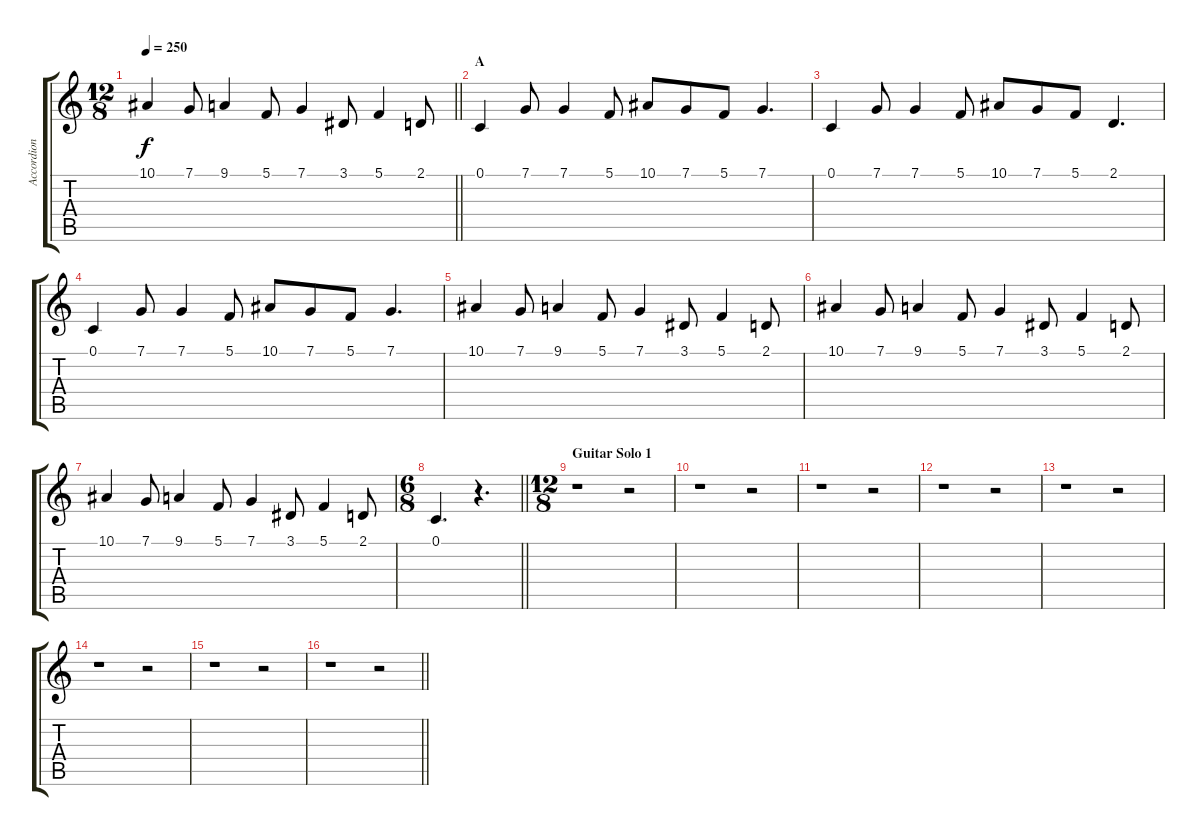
\track ("Accordion" "Accordion") {instrument accordion}
\staff {score tabs}
\tuning (C4 G3 Eb3 Bb2 F2 C2) {hide}
\ts (12 8)
\tempo 250
\clef g2
\barLineRight lightlight
\ks c
10.1.4{dy f} 7.1.8 9.1.4 5.1.8 7.1.4 3.1.8 5.1.4 2.1.8 |
\section ("" "A")
0.1.4 7.1.8 7.1.4 5.1.8 10.1.8 7.1.8 5.1.8 7.1.4{d} |
0.1.4 7.1.8 7.1.4 5.1.8 10.1.8 7.1.8 5.1.8 2.1.4{d} |
0.1.4 7.1.8 7.1.4 5.1.8 10.1.8 7.1.8 5.1.8 7.1.4{d} |
10.1.4 7.1.8 9.1.4 5.1.8 7.1.4 3.1.8 5.1.4 2.1.8 |
10.1.4 7.1.8 9.1.4 5.1.8 7.1.4 3.1.8 5.1.4 2.1.8 |
10.1.4 7.1.8 9.1.4 5.1.8 7.1.4 3.1.8 5.1.4 2.1.8 |
\ts (6 8)
\barLineRight lightlight
0.1.4{d} r.4{d} |
\ts (12 8)
\section ("" "Guitar Solo 1")
r.1 r.2 |
r.1 r.2 |
r.1 r.2 |
r.1 r.2 |
r.1 r.2 |
r.1 r.2 |
r.1 r.2 |
\barLineRight lightlight
r.1 r.2
